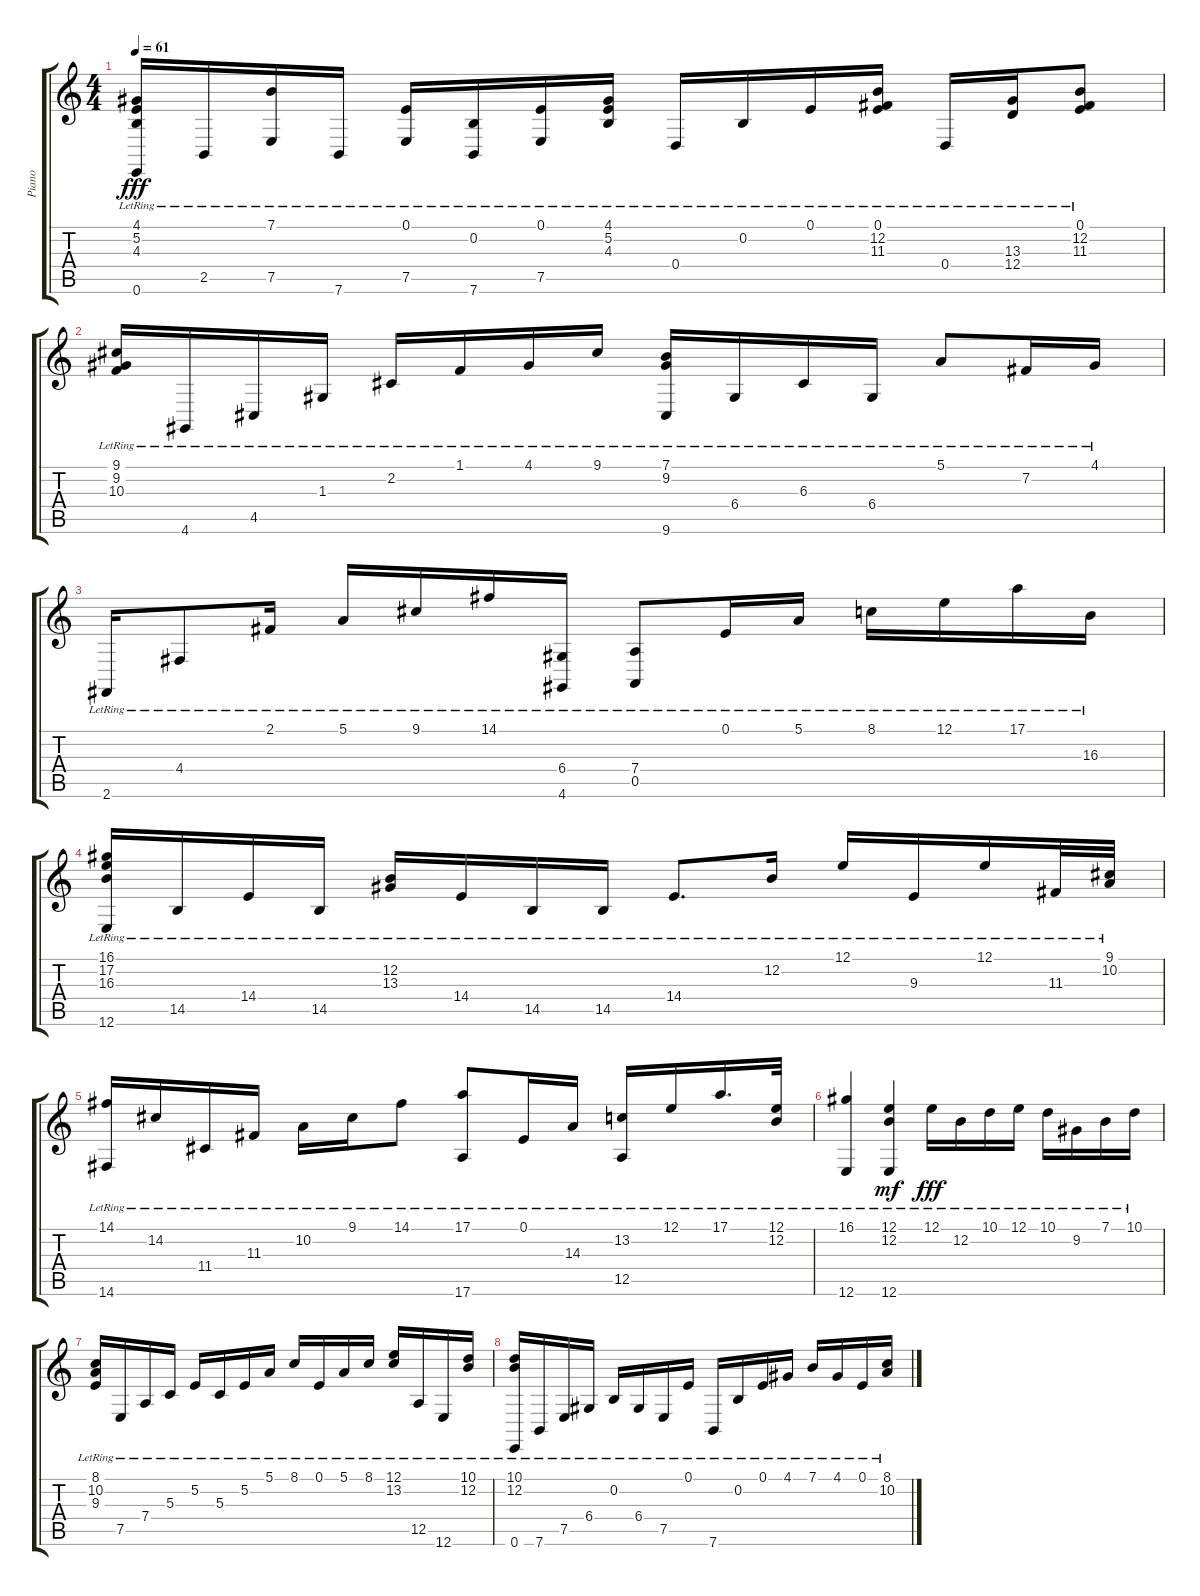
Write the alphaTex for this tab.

\track ("Piano" "Piano") {instrument acousticgrandpiano}
\staff {score tabs}
\tuning (E4 B3 G3 D3 A2 E2) {hide}
\ts (4 4)
\tempo 61
\clef g2
\ks c
(4.1{lr} 5.2{lr} 4.3{lr} 0.6{lr}).16{dy fff} 2.5{lr}.16 (7.1{lr} 7.5{lr}).16 7.6{lr}.16 (0.1{lr} 7.5{lr}).16 (0.2{lr} 7.6{lr}).16 (0.1{lr} 7.5{lr}).16 (4.1{lr} 5.2{lr} 4.3{lr}).16 0.4{lr}.16 0.2{lr}.16 0.1{lr}.16 (0.1{lr} 12.2{lr} 11.3{lr}).16 0.4{lr}.16 (13.3{lr} 12.4{lr}).16 (0.1{lr} 12.2{lr} 11.3{lr}).8 |
(9.1{lr} 9.2{lr} 10.3{lr}).16 4.6{lr}.16 4.5{lr}.16 1.3{lr}.16 2.2{lr}.16 1.1{lr}.16 4.1{lr}.16 9.1{lr}.16 (7.1{lr} 9.2{lr} 9.6{lr}).16 6.4{lr}.16 6.3{lr}.16 6.4{lr}.16 5.1{lr}.8 7.2{lr}.16 4.1{lr}.16 |
2.6{lr}.16 4.4{lr}.8 2.1{lr}.16 5.1{lr}.16 9.1{lr}.16 14.1{lr}.16 (6.4{lr} 4.6{lr}).16 (7.4{lr} 0.5{lr}).8 0.1{lr}.16 5.1{lr}.16 8.1{lr}.16 12.1{lr}.16 17.1{lr}.16 16.3{lr}.16 |
(16.1{lr} 17.2{lr} 16.3{lr} 12.6{lr}).16 14.5{lr}.16 14.4{lr}.16 14.5{lr}.16 (12.2{lr} 13.3{lr}).16 14.4{lr}.16 14.5{lr}.16 14.5{lr}.16 14.4{lr}.8{d} 12.2{lr}.16 12.1{lr}.16 9.3{lr}.16 12.1{lr}.16 11.3{lr}.32 (9.1{lr} 10.2{lr}).32 |
(14.1{lr} 14.6{lr}).16 14.2{lr}.16 11.4{lr}.16 11.3{lr}.16 10.2{lr}.16 9.1{lr}.16 14.1{lr}.8 (17.1{lr} 17.6{lr}).8 0.1{lr}.16 14.3{lr}.16 (13.2{lr} 12.5{lr}).16 12.1{lr}.16 17.1{lr}.16{d} (12.1{lr} 12.2{lr}).32 |
(16.1{lr} 12.6{lr}).4 (12.1{lr} 12.2{lr} 12.6{lr}).4{dy mf} 12.1{lr}.16{dy fff} 12.2{lr}.16 10.1{lr}.16 12.1{lr}.16 10.1{lr}.16 9.2{lr}.16 7.1{lr}.16 10.1{lr}.16 |
(8.1{lr} 10.2{lr} 9.3{lr}).16 7.5{lr}.16 7.4{lr}.16 5.3{lr}.16 5.2{lr}.16 5.3{lr}.16 5.2{lr}.16 5.1{lr}.16 8.1{lr}.16 0.1{lr}.16 5.1{lr}.16 8.1{lr}.16 (12.1{lr} 13.2{lr}).16 12.5{lr}.16 12.6{lr}.16 (10.1{lr} 12.2{lr}).16 |
(10.1{lr} 12.2{lr} 0.6{lr}).16 7.6{lr}.16 7.5{lr}.16 6.4{lr}.16 0.2{lr}.16 6.4{lr}.16 7.5{lr}.16 0.1{lr}.16 7.6{lr}.16 0.2{lr}.16 0.1{lr}.16 4.1{lr}.16 7.1{lr}.16 4.1{lr}.16 0.1{lr}.16 (8.1{lr} 10.2{lr}).16
